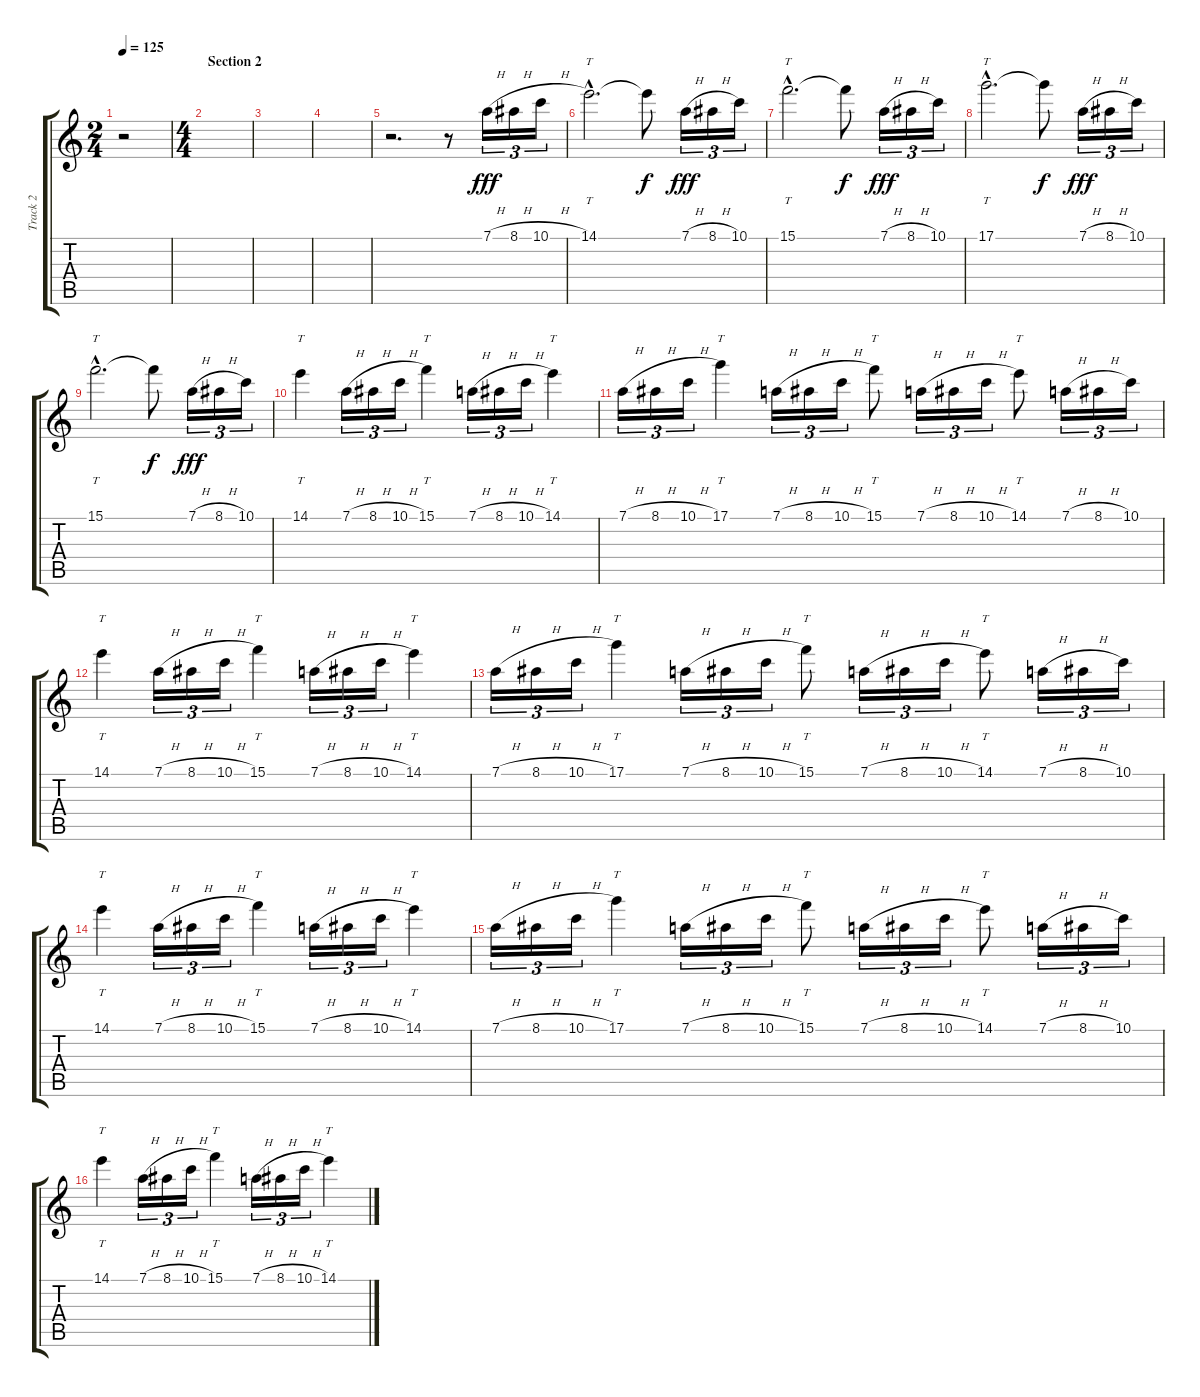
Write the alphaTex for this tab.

\track ("Track 2" "Track 2") {instrument overdrivenguitar}
\staff {score tabs}
\tuning (D4 A3 F3 C3 G2 D2) {hide}
\ts (2 4)
\tempo 125
\clef g2
\ks c
r.2{dy f} |
\ts (4 4)
\section ("" "Section 2")
|
|
|
r.2{d} r.8 7.1{h}.16{tu (3 2) dy fff} 8.1{h}.16{tu (3 2)} 10.1{h}.16{tu (3 2)} |
14.1{hac}.2{tt d} 14.1{t}.8{dy f} 7.1{h}.16{tu (3 2) dy fff} 8.1{h}.16{tu (3 2)} 10.1.16{tu (3 2)} |
15.1{hac}.2{tt d} 15.1{t}.8{dy f} 7.1{h}.16{tu (3 2) dy fff} 8.1{h}.16{tu (3 2)} 10.1.16{tu (3 2)} |
17.1{hac}.2{tt d} 17.1{t}.8{dy f} 7.1{h}.16{tu (3 2) dy fff} 8.1{h}.16{tu (3 2)} 10.1.16{tu (3 2)} |
15.1{hac}.2{tt d} 15.1{t}.8{dy f} 7.1{h}.16{tu (3 2) dy fff} 8.1{h}.16{tu (3 2)} 10.1.16{tu (3 2)} |
14.1.4{tt} 7.1{h}.16{tu (3 2)} 8.1{h}.16{tu (3 2)} 10.1{h}.16{tu (3 2)} 15.1.4{tt} 7.1{h}.16{tu (3 2)} 8.1{h}.16{tu (3 2)} 10.1{h}.16{tu (3 2)} 14.1.4{tt} |
7.1{h}.16{tu (3 2)} 8.1{h}.16{tu (3 2)} 10.1{h}.16{tu (3 2)} 17.1.4{tt} 7.1{h}.16{tu (3 2)} 8.1{h}.16{tu (3 2)} 10.1{h}.16{tu (3 2)} 15.1.8{tt} 7.1{h}.16{tu (3 2)} 8.1{h}.16{tu (3 2)} 10.1{h}.16{tu (3 2)} 14.1.8{tt} 7.1{h}.16{tu (3 2)} 8.1{h}.16{tu (3 2)} 10.1.16{tu (3 2)} |
14.1.4{tt} 7.1{h}.16{tu (3 2)} 8.1{h}.16{tu (3 2)} 10.1{h}.16{tu (3 2)} 15.1.4{tt} 7.1{h}.16{tu (3 2)} 8.1{h}.16{tu (3 2)} 10.1{h}.16{tu (3 2)} 14.1.4{tt} |
7.1{h}.16{tu (3 2)} 8.1{h}.16{tu (3 2)} 10.1{h}.16{tu (3 2)} 17.1.4{tt} 7.1{h}.16{tu (3 2)} 8.1{h}.16{tu (3 2)} 10.1{h}.16{tu (3 2)} 15.1.8{tt} 7.1{h}.16{tu (3 2)} 8.1{h}.16{tu (3 2)} 10.1{h}.16{tu (3 2)} 14.1.8{tt} 7.1{h}.16{tu (3 2)} 8.1{h}.16{tu (3 2)} 10.1.16{tu (3 2)} |
14.1.4{tt} 7.1{h}.16{tu (3 2)} 8.1{h}.16{tu (3 2)} 10.1{h}.16{tu (3 2)} 15.1.4{tt} 7.1{h}.16{tu (3 2)} 8.1{h}.16{tu (3 2)} 10.1{h}.16{tu (3 2)} 14.1.4{tt} |
7.1{h}.16{tu (3 2)} 8.1{h}.16{tu (3 2)} 10.1{h}.16{tu (3 2)} 17.1.4{tt} 7.1{h}.16{tu (3 2)} 8.1{h}.16{tu (3 2)} 10.1{h}.16{tu (3 2)} 15.1.8{tt} 7.1{h}.16{tu (3 2)} 8.1{h}.16{tu (3 2)} 10.1{h}.16{tu (3 2)} 14.1.8{tt} 7.1{h}.16{tu (3 2)} 8.1{h}.16{tu (3 2)} 10.1.16{tu (3 2)} |
14.1.4{tt} 7.1{h}.16{tu (3 2)} 8.1{h}.16{tu (3 2)} 10.1{h}.16{tu (3 2)} 15.1.4{tt} 7.1{h}.16{tu (3 2)} 8.1{h}.16{tu (3 2)} 10.1{h}.16{tu (3 2)} 14.1.4{tt}
